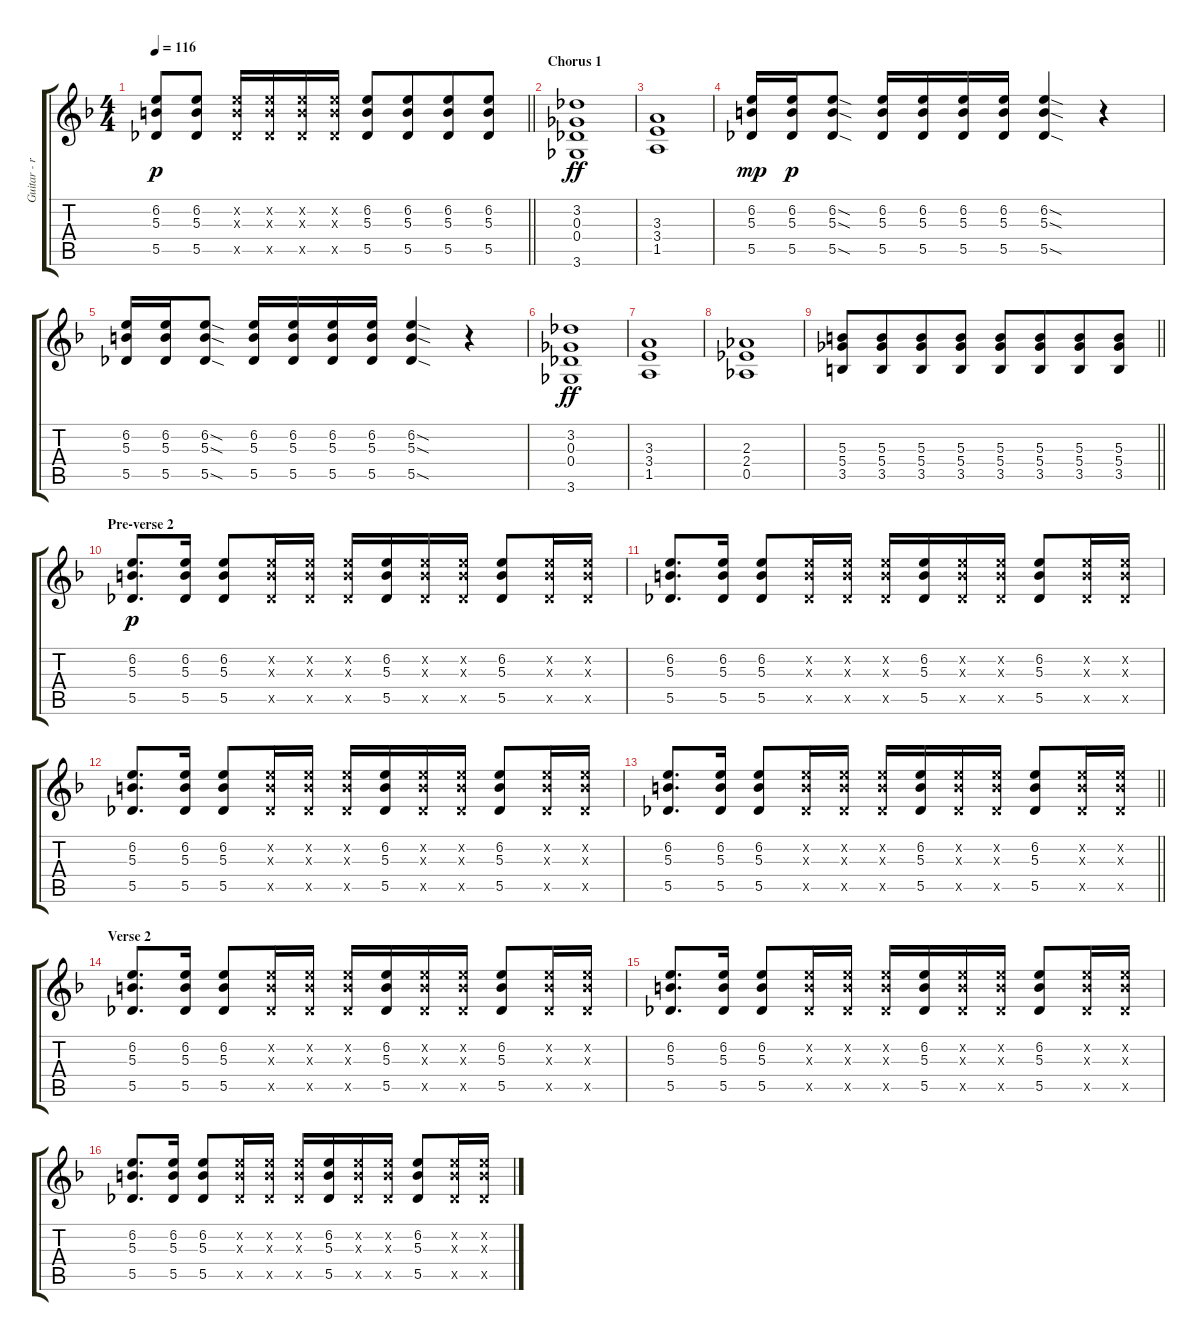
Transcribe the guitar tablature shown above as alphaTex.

\track ("Guitar - rhythm - right" "Guitar - r") {instrument electricguitarjazz}
\staff {score tabs}
\tuning (Eb4 Bb3 Gb3 Db3 Ab2 Eb2) {hide}
\ts (4 4)
\tempo 116
\clef g2
\barLineRight lightlight
\ks f
(6.2 5.3 5.5).8{dy p} (6.2 5.3 5.5).8 (6.2{x} 5.3{x} 5.5{x}).16 (6.2{x} 5.3{x} 5.5{x}).16 (6.2{x} 5.3{x} 5.5{x}).16 (6.2{x} 5.3{x} 5.5{x}).16 (6.2 5.3 5.5).8 (6.2 5.3 5.5).8{beam merge} (6.2 5.3 5.5).8 (6.2 5.3 5.5).8 |
\section ("" "Chorus 1")
(3.2 0.3 0.4 3.6).1{dy ff volume 7 instrument distortionguitar} |
(3.3 3.4 1.5).1 |
(6.2 5.3 5.5).16{dy mp instrument distortionguitar} (6.2 5.3 5.5).16{dy p} (6.2{sod} 5.3{sod} 5.5{sod}).8 (6.2 5.3 5.5).16 (6.2 5.3 5.5).16 (6.2 5.3 5.5).16 (6.2 5.3 5.5).16 (6.2{sod} 5.3{sod} 5.5{sod}).4 r.4 |
(6.2 5.3 5.5).16 (6.2 5.3 5.5).16 (6.2{sod} 5.3{sod} 5.5{sod}).8 (6.2 5.3 5.5).16 (6.2 5.3 5.5).16 (6.2 5.3 5.5).16 (6.2 5.3 5.5).16 (6.2{sod} 5.3{sod} 5.5{sod}).4 r.4 |
(3.2 0.3 0.4 3.6).1{dy ff volume 7 instrument distortionguitar} |
(3.3 3.4 1.5).1 |
(2.3 2.4 0.5).1 |
\barLineRight lightlight
(5.3 5.4 3.5).8 (5.3 5.4 3.5).8{beam merge} (5.3 5.4 3.5).8 (5.3 5.4 3.5).8 (5.3 5.4 3.5).8 (5.3 5.4 3.5).8{beam merge} (5.3 5.4 3.5).8 (5.3 5.4 3.5).8 |
\section ("" "Pre-verse 2")
(6.2 5.3 5.5).8{d dy p instrument distortionguitar} (6.2 5.3 5.5).16 (6.2 5.3 5.5).8 (6.2{x} 5.3{x} 5.5{x}).16 (6.2{x} 5.3{x} 5.5{x}).16 (6.2{x} 5.3{x} 5.5{x}).16 (6.2 5.3 5.5).16 (6.2{x} 5.3{x} 5.5{x}).16 (6.2{x} 5.3{x} 5.5{x}).16 (6.2 5.3 5.5).8 (6.2{x} 5.3{x} 5.5{x}).16 (6.2{x} 5.3{x} 5.5{x}).16 |
(6.2 5.3 5.5).8{d} (6.2 5.3 5.5).16 (6.2 5.3 5.5).8 (6.2{x} 5.3{x} 5.5{x}).16 (6.2{x} 5.3{x} 5.5{x}).16 (6.2{x} 5.3{x} 5.5{x}).16 (6.2 5.3 5.5).16 (6.2{x} 5.3{x} 5.5{x}).16 (6.2{x} 5.3{x} 5.5{x}).16 (6.2 5.3 5.5).8 (6.2{x} 5.3{x} 5.5{x}).16 (6.2{x} 5.3{x} 5.5{x}).16 |
(6.2 5.3 5.5).8{d} (6.2 5.3 5.5).16 (6.2 5.3 5.5).8 (6.2{x} 5.3{x} 5.5{x}).16 (6.2{x} 5.3{x} 5.5{x}).16 (6.2{x} 5.3{x} 5.5{x}).16 (6.2 5.3 5.5).16 (6.2{x} 5.3{x} 5.5{x}).16 (6.2{x} 5.3{x} 5.5{x}).16 (6.2 5.3 5.5).8 (6.2{x} 5.3{x} 5.5{x}).16 (6.2{x} 5.3{x} 5.5{x}).16 |
\barLineRight lightlight
(6.2 5.3 5.5).8{d} (6.2 5.3 5.5).16 (6.2 5.3 5.5).8 (6.2{x} 5.3{x} 5.5{x}).16 (6.2{x} 5.3{x} 5.5{x}).16 (6.2{x} 5.3{x} 5.5{x}).16 (6.2 5.3 5.5).16 (6.2{x} 5.3{x} 5.5{x}).16 (6.2{x} 5.3{x} 5.5{x}).16 (6.2 5.3 5.5).8 (6.2{x} 5.3{x} 5.5{x}).16 (6.2{x} 5.3{x} 5.5{x}).16 |
\section ("" "Verse 2")
(6.2 5.3 5.5).8{d} (6.2 5.3 5.5).16 (6.2 5.3 5.5).8 (6.2{x} 5.3{x} 5.5{x}).16 (6.2{x} 5.3{x} 5.5{x}).16 (6.2{x} 5.3{x} 5.5{x}).16 (6.2 5.3 5.5).16 (6.2{x} 5.3{x} 5.5{x}).16 (6.2{x} 5.3{x} 5.5{x}).16 (6.2 5.3 5.5).8 (6.2{x} 5.3{x} 5.5{x}).16 (6.2{x} 5.3{x} 5.5{x}).16 |
(6.2 5.3 5.5).8{d} (6.2 5.3 5.5).16 (6.2 5.3 5.5).8 (6.2{x} 5.3{x} 5.5{x}).16 (6.2{x} 5.3{x} 5.5{x}).16 (6.2{x} 5.3{x} 5.5{x}).16 (6.2 5.3 5.5).16 (6.2{x} 5.3{x} 5.5{x}).16 (6.2{x} 5.3{x} 5.5{x}).16 (6.2 5.3 5.5).8 (6.2{x} 5.3{x} 5.5{x}).16 (6.2{x} 5.3{x} 5.5{x}).16 |
(6.2 5.3 5.5).8{d} (6.2 5.3 5.5).16 (6.2 5.3 5.5).8 (6.2{x} 5.3{x} 5.5{x}).16 (6.2{x} 5.3{x} 5.5{x}).16 (6.2{x} 5.3{x} 5.5{x}).16 (6.2 5.3 5.5).16 (6.2{x} 5.3{x} 5.5{x}).16 (6.2{x} 5.3{x} 5.5{x}).16 (6.2 5.3 5.5).8 (6.2{x} 5.3{x} 5.5{x}).16 (6.2{x} 5.3{x} 5.5{x}).16
